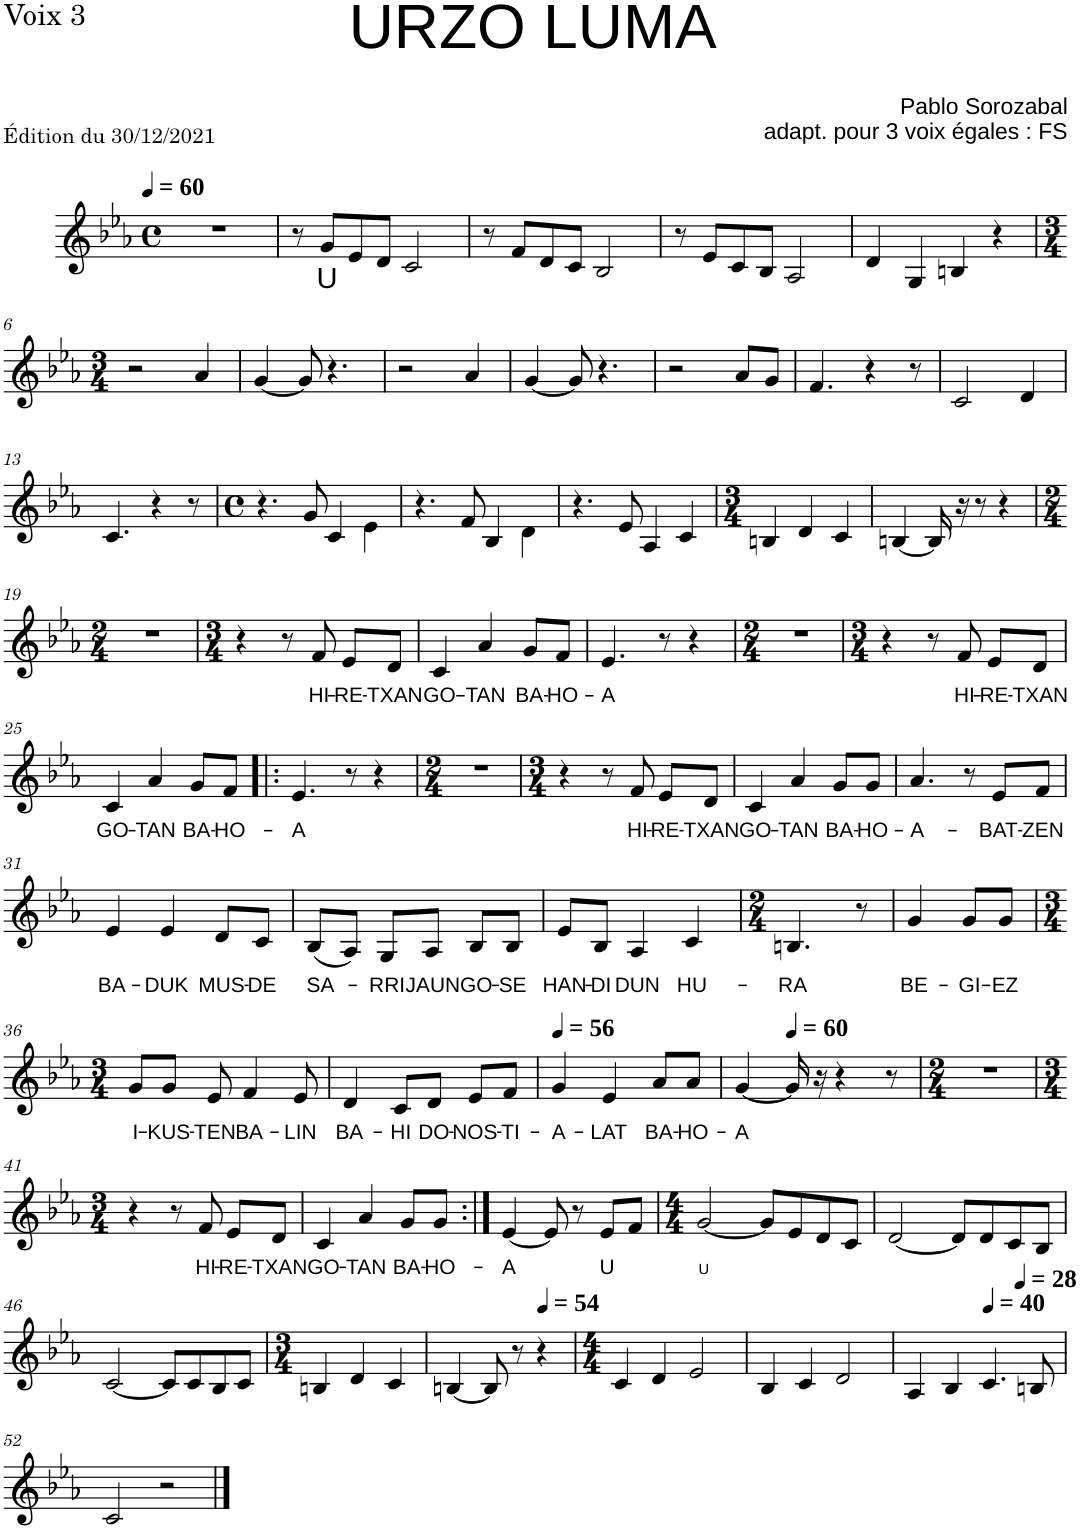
**kern	**text
*part1	*part1
*staff1	*staff1
*I"Voix 3	*
*I'V3	*
*clefG2	*
*k[b-e-a-]	*
*E-:	*
*M4/4	*
*met(c)	*
*MM60	*
=1	=1
1r	.
=2	=2
8r	.
!	!LO:LY:b
8g/L	U
8e-/	.
8d/J	.
2c/	.
=3	=3
8r	.
8f/L	.
8d/	.
8c/J	.
2B-/	.
=4	=4
8r	.
8e-/L	.
8c/	.
8B-/J	.
2A-/	.
=5	=5
4d/	.
4G/	.
4Bn/	.
4r	.
!!LO:LB:g=z
=6	=6
*M3/4	*
2r	.
4a-/	.
=7	=7
[4g/	.
8g/]	.
4.r	.
=8	=8
2r	.
4a-/	.
=9	=9
[4g/	.
8g/]	.
4.r	.
=10	=10
2r	.
8a-/L	.
8g/J	.
=11	=11
4.f/	.
4r	.
8r	.
=12	=12
2c/	.
4d/	.
!!LO:LB:g=z
=13	=13
4.c/	.
4r	.
8r	.
=14	=14
*M4/4	*
*met(c)	*
4.r	.
8g/	.
4c/	.
4e-\	.
=15	=15
4.r	.
8f/	.
4B-/	.
4d\	.
=16	=16
4.r	.
8e-/	.
4A-/	.
4c/	.
=17	=17
*M3/4	*
4Bn/	.
4d/	.
4c/	.
=18	=18
[4Bn/	.
16B/]	.
16r	.
8r	.
4r	.
!!LO:LB:g=z
=19	=19
*M2/4	*
2r	.
=20	=20
*M3/4	*
4r	.
8r	.
!	!LO:LY:b
8f/	HI-
!	!LO:LY:b
8e-/L	-RE-
!	!LO:LY:b
8d/J	-TXAN
=21	=21
!	!LO:LY:b
4c/	-GO-
!	!LO:LY:b
4a-/	-TAN
!	!LO:LY:b
8g/L	BA-
!	!LO:LY:b
8f/J	-HO-
=22	=22
!	!LO:LY:b
4.e-/	-A
8r	.
4r	.
=23	=23
*M2/4	*
2r	.
=24	=24
*M3/4	*
4r	.
8r	.
!	!LO:LY:b
8f/	HI-
!	!LO:LY:b
8e-/L	-RE-
!	!LO:LY:b
8d/J	-TXAN
!!LO:LB:g=z
=25	=25
!	!LO:LY:b
4c/	GO-
!	!LO:LY:b
4a-/	-TAN
!	!LO:LY:b
8g/L	BA-
!	!LO:LY:b
8f/J	-HO-
=26!|:	=26!|:
!	!LO:LY:b
4.e-/	-A
8r	.
4r	.
=27	=27
*M2/4	*
2r	.
=28	=28
*M3/4	*
4r	.
8r	.
!	!LO:LY:b
8f/	HI-
!	!LO:LY:b
8e-/L	-RE-
!	!LO:LY:b
8d/J	-TXAN
=29	=29
!	!LO:LY:b
4c/	GO-
!	!LO:LY:b
4a-/	-TAN
!	!LO:LY:b
8g/L	BA-
!	!LO:LY:b
8g/J	-HO-
=30	=30
!	!LO:LY:b
4.a-/	-A-
8r	.
!	!LO:LY:b
8e-/L	-BAT-
!	!LO:LY:b
8f/J	-ZEN
!!LO:LB:g=z
=31	=31
!	!LO:LY:b
4e-/	-BA-
!	!LO:LY:b
4e-/	DUK
!	!LO:LY:b
8d/L	MUS-
!	!LO:LY:b
8c/J	-DE
=32	=32
!	!LO:LY:b
(8B-/L	-SA-
8A-/J)	.
!	!LO:LY:b
8G/L	RRI
!	!LO:LY:b
8A-/J	JAUN
!	!LO:LY:b
8B-/L	GO-
!	!LO:LY:b
8B-/J	-SE
=33	=33
!	!LO:LY:b
8e-/L	HAN-
!	!LO:LY:b
8B-/J	-DI
!	!LO:LY:b
4A-/	DUN
!	!LO:LY:b
4c/	HU-
=34	=34
*M2/4	*
!	!LO:LY:b
4.Bn/	-RA
8r	.
=35	=35
!	!LO:LY:b
4g/	BE-
!	!LO:LY:b
8g/L	-GI-
!	!LO:LY:b
8g/J	-EZ
!!LO:LB:g=z
=36	=36
*M3/4	*
!	!LO:LY:b
8g/L	I-
!	!LO:LY:b
8g/J	-KUS-
!	!LO:LY:b
8e-/	-TEN
!	!LO:LY:b
4f/	BA-
!	!LO:LY:b
8e-/	-LIN
=37	=37
!	!LO:LY:b
4d/	BA-
!	!LO:LY:b
8c/L	HI
!	!LO:LY:b
8d/J	DO-
!	!LO:LY:b
8e-/L	-NOS-
!	!LO:LY:b
8f/J	-TI-
=38	=38
*MM56	*
!	!LO:LY:b
4g/	-A-
!	!LO:LY:b
4e-/	-LAT
!	!LO:LY:b
8a-/L	BA-
!	!LO:LY:b
8a-/J	-HO-
=39	=39
!	!LO:LY:b
[4g/	-A
*MM60	*
16g/]	.
16r	.
4r	.
8r	.
=40	=40
*M2/4	*
2r	.
!!LO:LB:g=z
=41	=41
*M3/4	*
4r	.
8r	.
!	!LO:LY:b
8f/	HI-
!	!LO:LY:b
8e-/L	-RE-
!	!LO:LY:b
8d/J	-TXAN
=42	=42
!	!LO:LY:b
4c/	GO-
!	!LO:LY:b
4a-/	-TAN
!	!LO:LY:b
8g/L	BA-
!	!LO:LY:b
8g/J	-HO-
=43:|!	=43:|!
!	!LO:LY:b
[4e-/	-A
8e-/]	.
8r	.
!	!LO:LY:b
8e-/L	U
8f/J	.
=44	=44
*M4/4	*
!	!LO:LY:b
[2g/	U
8g/L]	.
8e-/	.
8d/	.
8c/J	.
=45	=45
[2d/	.
8d/L]	.
8d/	.
8c/	.
8B-/J	.
!!LO:LB:g=z
=46	=46
[2c/	.
8c/L]	.
8c/	.
8B-/	.
8c/J	.
=47	=47
*M3/4	*
4Bn/	.
4d/	.
4c/	.
=48	=48
[4Bn/	.
8B/]	.
8r	.
*MM54	*
4r	.
=49	=49
*M4/4	*
4c/	.
4d/	.
2e-/	.
=50	=50
4B-/	.
4c/	.
2d/	.
=51	=51
*^	*
4A-/	2.ryy	.
4B-/	.	.
*MM40	*	*
4.c/	.	.
*MM28	*	*
.	4ryy	.
8Bn/	.	.
*v	*v	*
!!LO:LB:g=z
=52	=52
2c/	.
2r	.
==	==
*-	*-
